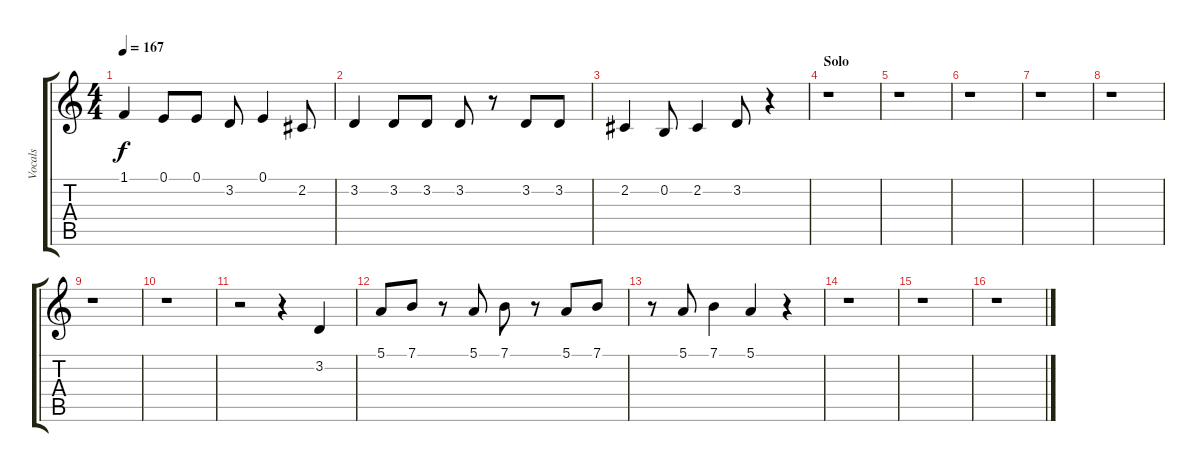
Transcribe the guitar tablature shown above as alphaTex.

\track ("Vocals" "Vocals") {instrument acousticgrandpiano}
\staff {score tabs}
\tuning (E4 B3 G3 D3 A2 E2) {hide}
\ts (4 4)
\tempo 167
\clef g2
\ks c
1.1.4{dy f} 0.1.8 0.1.8 3.2.8 0.1.4 2.2.8 |
3.2.4 3.2.8 3.2.8 3.2.8 r.8 3.2.8 3.2.8 |
2.2.4 0.2.8 2.2.4 3.2.8 r.4 |
\section ("" "Solo")
r.1 |
r.1 |
r.1 |
r.1 |
r.1 |
r.1 |
r.1 |
r.2 r.4 3.2.4 |
5.1.8 7.1.8 r.8 5.1.8 7.1.8 r.8 5.1.8 7.1.8 |
r.8 5.1.8 7.1.4 5.1.4 r.4 |
r.1 |
r.1 |
r.1
